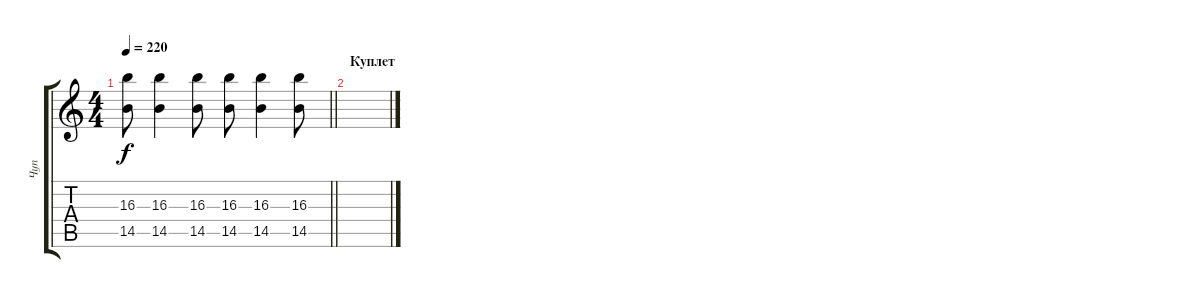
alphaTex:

\track ("Чуп" "Чуп") {instrument distortionguitar}
\staff {score tabs}
\tuning (E4 B3 G3 D3 A2 E2) {hide}
\ts (4 4)
\tempo 220
\clef g2
\barLineRight lightlight
\ks c
(16.3 14.5).8{dy f} (16.3 14.5).4 (16.3 14.5).8 (16.3 14.5).8 (16.3 14.5).4 (16.3 14.5).8 |
\section ("" "Куплет")
